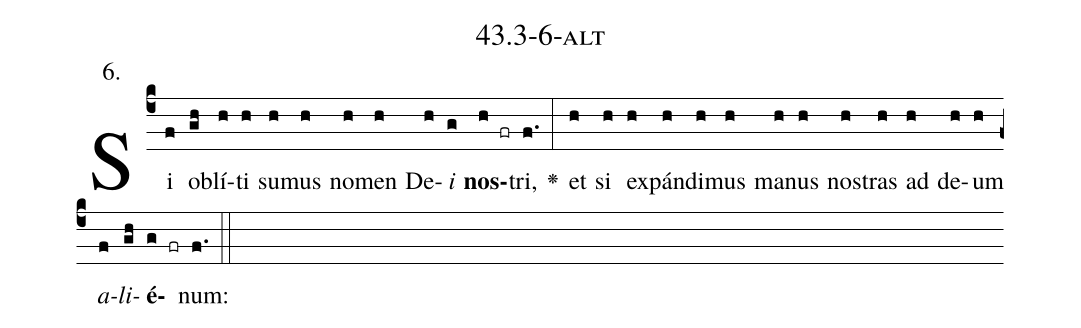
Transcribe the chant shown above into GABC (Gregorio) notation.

name: 43.3-6-alt;
annotation: 6.;
%%
(c4)Si(f) ob(gh)lí(h)ti(h) su(h)mus(h) no(h)men(h) De(h)<i>i</i>(g) <b>nos</b>(h fr)tri,(f.) <v>\greheightstar</v>(:) et(h) si(h) ex(h)pán(h)di(h)mus(h) ma(h)nus(h) nos(h)tras(h) ad(h) de(h)um(h) <i>a</i>(f)<i>li</i>(gh)<b>é</b>(g fr)num:(f.) (::)


%E(h) u(h) o(f) u(gh) a(g) e.(f.) (::)
